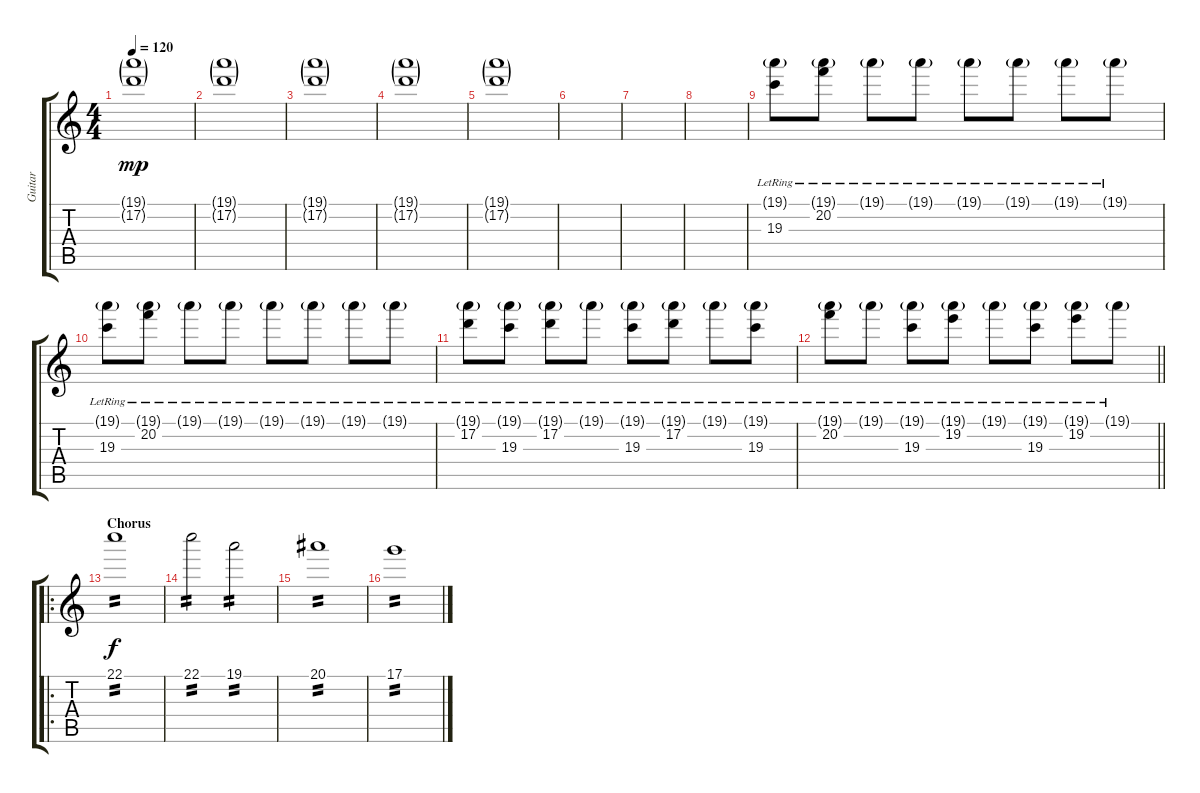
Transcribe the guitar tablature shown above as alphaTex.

\track ("Guitar" "Guitar") {instrument distortionguitar}
\staff {score tabs}
\tuning (D4 A3 F3 C3 G2 C2) {hide}
\ts (4 4)
\tempo 120
\clef g2
\ks c
(19.1{g} 17.2{g}).1{dy mp} |
(19.1{g} 17.2{g}).1 |
(19.1{g} 17.2{g}).1 |
(19.1{g} 17.2{g}).1 |
(19.1{g} 17.2{g}).1 |
|
|
|
(19.1{g lr} 19.3{lr}).8 (19.1{g lr} 20.2{lr}).8 19.1{g lr}.8 19.1{g lr}.8 19.1{g lr}.8 19.1{g lr}.8 19.1{g lr}.8 19.1{g lr}.8 |
(19.1{g lr} 19.3{lr}).8 (19.1{g lr} 20.2{lr}).8 19.1{g lr}.8 19.1{g lr}.8 19.1{g lr}.8 19.1{g lr}.8 19.1{g lr}.8 19.1{g lr}.8 |
(19.1{g lr} 17.2{lr}).8 (19.1{g lr} 19.3{lr}).8 (19.1{g lr} 17.2{lr}).8 19.1{g lr}.8 (19.1{g lr} 19.3{lr}).8 (19.1{g lr} 17.2{lr}).8 19.1{g lr}.8 (19.1{g lr} 19.3{lr}).8 |
\barLineRight lightlight
(19.1{g lr} 20.2{lr}).8 19.1{g lr}.8 (19.1{g lr} 19.3{lr}).8 (19.1{g lr} 19.2{lr}).8 19.1{g lr}.8 (19.1{g lr} 19.3{lr}).8 (19.1{g lr} 19.2{lr}).8 19.1{g lr}.8 |
\ro
\section ("" "Chorus")
22.1.1{tp 2 dy f volume 13 instrument distortionguitar} |
22.1.2{tp 2} 19.1.2{tp 2} |
20.1.1{tp 2} |
17.1.1{tp 2}
